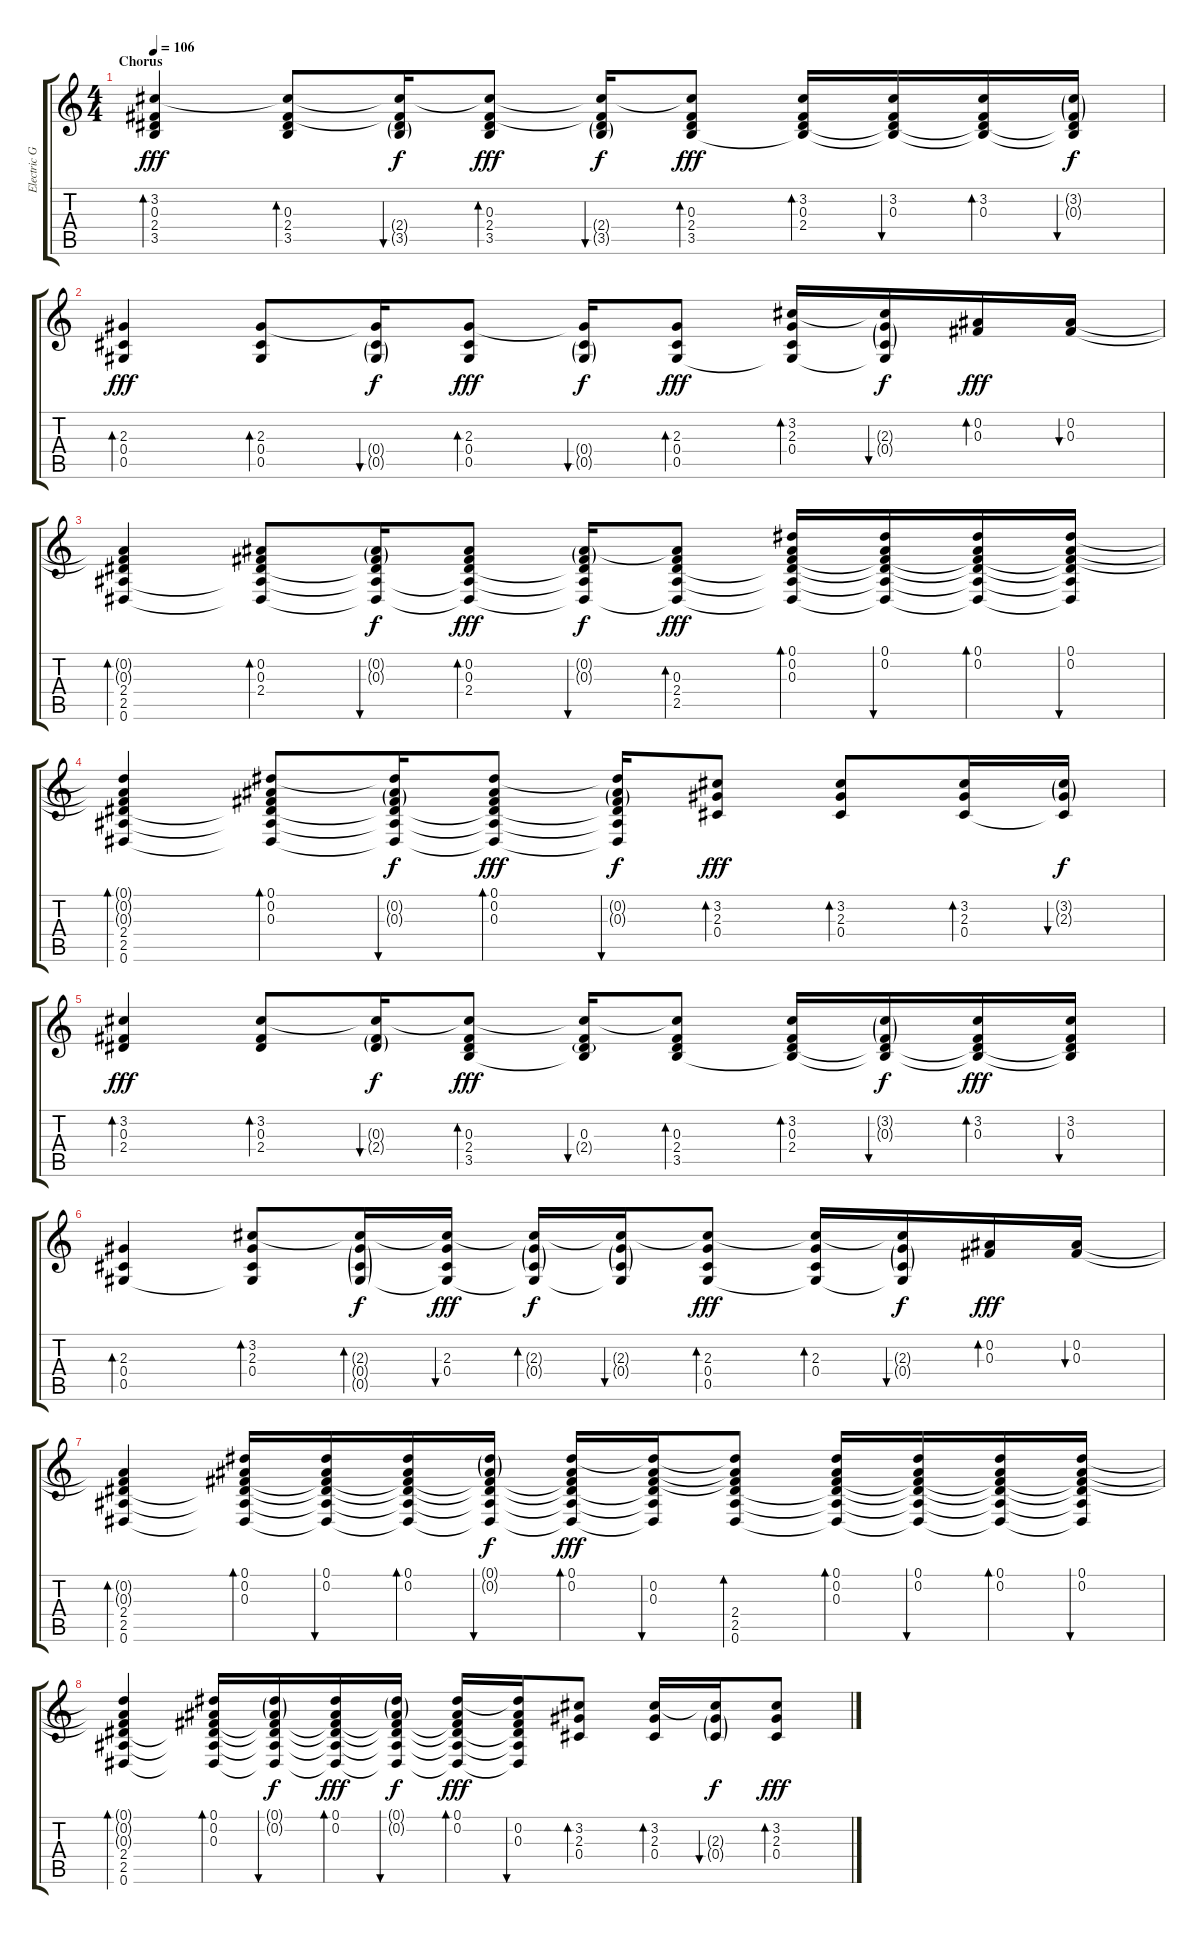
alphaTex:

\track ("Electric Guitar R" "Electric G") {instrument electricguitarjazz}
\staff {score tabs}
\tuning (Eb4 Bb3 Gb3 Db3 Ab2 Eb2) {hide}
\ts (4 4)
\section ("" "Chorus")
\tempo 106
\clef g2
\ks c
(3.2 0.3 2.4 3.5).4{bd 60 dy fff} (3.2{t} 0.3 2.4 3.5).8{bd 30} (3.2{t} 0.3{t} 2.4{g} 3.5{g}).16{bu 30 dy f} (3.2{t} 0.3 2.4 3.5).8{bd 30 dy fff} (3.2{t} 0.3{t} 2.4{g} 3.5{g}).16{bu 30 dy f} (3.2{t} 0.3 2.4 3.5).8{bd 30 dy fff} (3.2 0.3 2.4 3.5{t}).16{bd 30} (3.2 0.3 2.4{t} 3.5{t}).16{bu 30} (3.2 0.3 2.4{t} 3.5{t}).16{bd 30} (3.2{g} 0.3{g} 2.4{t} 3.5{t}).16{bu 30 dy f} |
(2.3 0.4 0.5).4{bd 30 dy fff} (2.3 0.4 0.5).8{bd 30} (2.3{t} 0.4{g} 0.5{g}).16{bu 30 dy f} (2.3 0.4 0.5).8{bd 30 dy fff} (2.3{t} 0.4{g} 0.5{g}).16{bu 30 dy f} (2.3 0.4 0.5).8{bd 30 dy fff} (3.2 2.3 0.4 0.5{t}).16{bd 30} (3.2{t} 2.3{g} 0.4{g} 0.5{t}).16{bu 30 dy f} (0.2 0.3).16{bd 30 dy fff} (0.2 0.3).16{bu 30} |
(0.2{t} 0.3{t} 2.4 2.5 0.6).4{bd 30} (0.2 0.3 2.4 2.5{t} 0.6{t}).8{bd 30} (0.2{g} 0.3{g} 2.4{t} 2.5{t} 0.6{t}).16{bu 30 dy f} (0.2 0.3 2.4 2.5{t} 0.6{t}).8{bd 30 dy fff} (0.2{g} 0.3{g} 2.4{t} 2.5{t} 0.6{t}).16{bu 30 dy f} (0.2{t} 0.3 2.4 2.5 0.6{t}).8{bd 30 dy fff} (0.1 0.2 0.3 2.4{t} 2.5{t} 0.6{t}).16{bd 30} (0.1 0.2 0.3{t} 2.4{t} 2.5{t} 0.6{t}).16{bu 30} (0.1 0.2 0.3{t} 2.4{t} 2.5{t} 0.6{t}).16{bd 30} (0.1 0.2 0.3{t} 2.4{t} 2.5{t} 0.6{t}).16{bu 30} |
(0.1{t} 0.2{t} 0.3{t} 2.4 2.5 0.6).4{bd 30} (0.1 0.2 0.3 2.4{t} 2.5{t} 0.6{t}).8{bd 30} (0.1{t} 0.2{g} 0.3{g} 2.4{t} 2.5{t} 0.6{t}).16{bu 30 dy f} (0.1 0.2 0.3 2.4{t} 2.5{t} 0.6{t}).8{bd 30 dy fff} (0.1{t} 0.2{g} 0.3{g} 2.4{t} 2.5{t} 0.6{t}).16{bu 30 dy f} (3.2 2.3 0.4).8{bd 30 dy fff} (3.2 2.3 0.4).8{bd 30} (3.2 2.3 0.4).16{bd 30} (3.2{g} 2.3{g} 0.4{t}).16{bu 30 dy f} |
(3.2 0.3 2.4).4{bd 30 dy fff} (3.2 0.3 2.4).8{bd 30} (3.2{t} 0.3{g} 2.4{g}).16{bu 30 dy f} (3.2{t} 0.3 2.4 3.5).8{bd 30 dy fff} (3.2{t} 0.3 2.4{g} 3.5{t}).16{bu 30} (3.2{t} 0.3 2.4 3.5).8{bd 30} (3.2 0.3 2.4 3.5{t}).16{bd 30} (3.2{g} 0.3{g} 2.4{t} 3.5{t}).16{bu 30 dy f} (3.2 0.3 2.4{t} 3.5{t}).16{bd 30 dy fff} (3.2 0.3 2.4{t} 3.5{t}).16{bu 30} |
(2.3 0.4 0.5).4{bd 30} (3.2 2.3 0.4 0.5{t}).8{bd 30} (3.2{t} 2.3{g} 0.4{g} 0.5{g}).16{bd 30 dy f} (3.2{t} 2.3 0.4 0.5{t}).16{bu 30 dy fff} (3.2{t} 2.3{g} 0.4{g} 0.5{t}).16{bd 30 dy f} (3.2{t} 2.3{g} 0.4{g} 0.5{t}).16{bu 30} (3.2{t} 2.3 0.4 0.5).8{bd 30 dy fff} (3.2{t} 2.3 0.4 0.5{t}).16{bd 30} (3.2{t} 2.3{g} 0.4{g} 0.5{t}).16{bu 30 dy f} (0.2 0.3).16{bd 30 dy fff} (0.2 0.3).16{bu 30} |
(0.2{t} 0.3{t} 2.4 2.5 0.6).4{bd 30} (0.1 0.2 0.3 2.4{t} 2.5{t} 0.6{t}).16{bd 30} (0.1 0.2 0.3{t} 2.4{t} 2.5{t} 0.6{t}).16{bu 30} (0.1 0.2 0.3{t} 2.4{t} 2.5{t} 0.6{t}).16{bd 30} (0.1{g} 0.2{g} 0.3{t} 2.4{t} 2.5{t} 0.6{t}).16{bu 30 dy f} (0.1 0.2 0.3{t} 2.4{t} 2.5{t} 0.6{t}).16{bd 30 dy fff} (0.1{t} 0.2 0.3 2.4{t} 2.5{t} 0.6{t}).16{bu 30} (0.1{t} 0.2{t} 0.3{t} 2.4 2.5 0.6).8{bd 30} (0.1 0.2 0.3 2.4{t} 2.5{t} 0.6{t}).16{bd 30} (0.1 0.2 0.3{t} 2.4{t} 2.5{t} 0.6{t}).16{bu 30} (0.1 0.2 0.3{t} 2.4{t} 2.5{t} 0.6{t}).16{bd 30} (0.1 0.2 0.3{t} 2.4{t} 2.5{t} 0.6{t}).16{bu 30} |
(0.1{t} 0.2{t} 0.3{t} 2.4 2.5 0.6).4{bd 30} (0.1 0.2 0.3 2.4{t} 2.5{t} 0.6{t}).16{bd 30} (0.1{g} 0.2{g} 0.3{t} 2.4{t} 2.5{t} 0.6{t}).16{bu 30 dy f} (0.1 0.2 0.3{t} 2.4{t} 2.5{t} 0.6{t}).16{bd 30 dy fff} (0.1{g} 0.2{g} 0.3{t} 2.4{t} 2.5{t} 0.6{t}).16{bu 30 dy f} (0.1 0.2 0.3{t} 2.4{t} 2.5{t} 0.6{t}).16{bd 30 dy fff} (0.1{t} 0.2 0.3 2.4{t} 2.5{t} 0.6{t}).16{bu 30} (3.2 2.3 0.4).8{bd 30} (3.2 2.3 0.4).16{bd 30} (3.2{t} 2.3{g} 0.4{g}).16{bu 30 dy f} (3.2 2.3 0.4).8{bd 30 dy fff}
